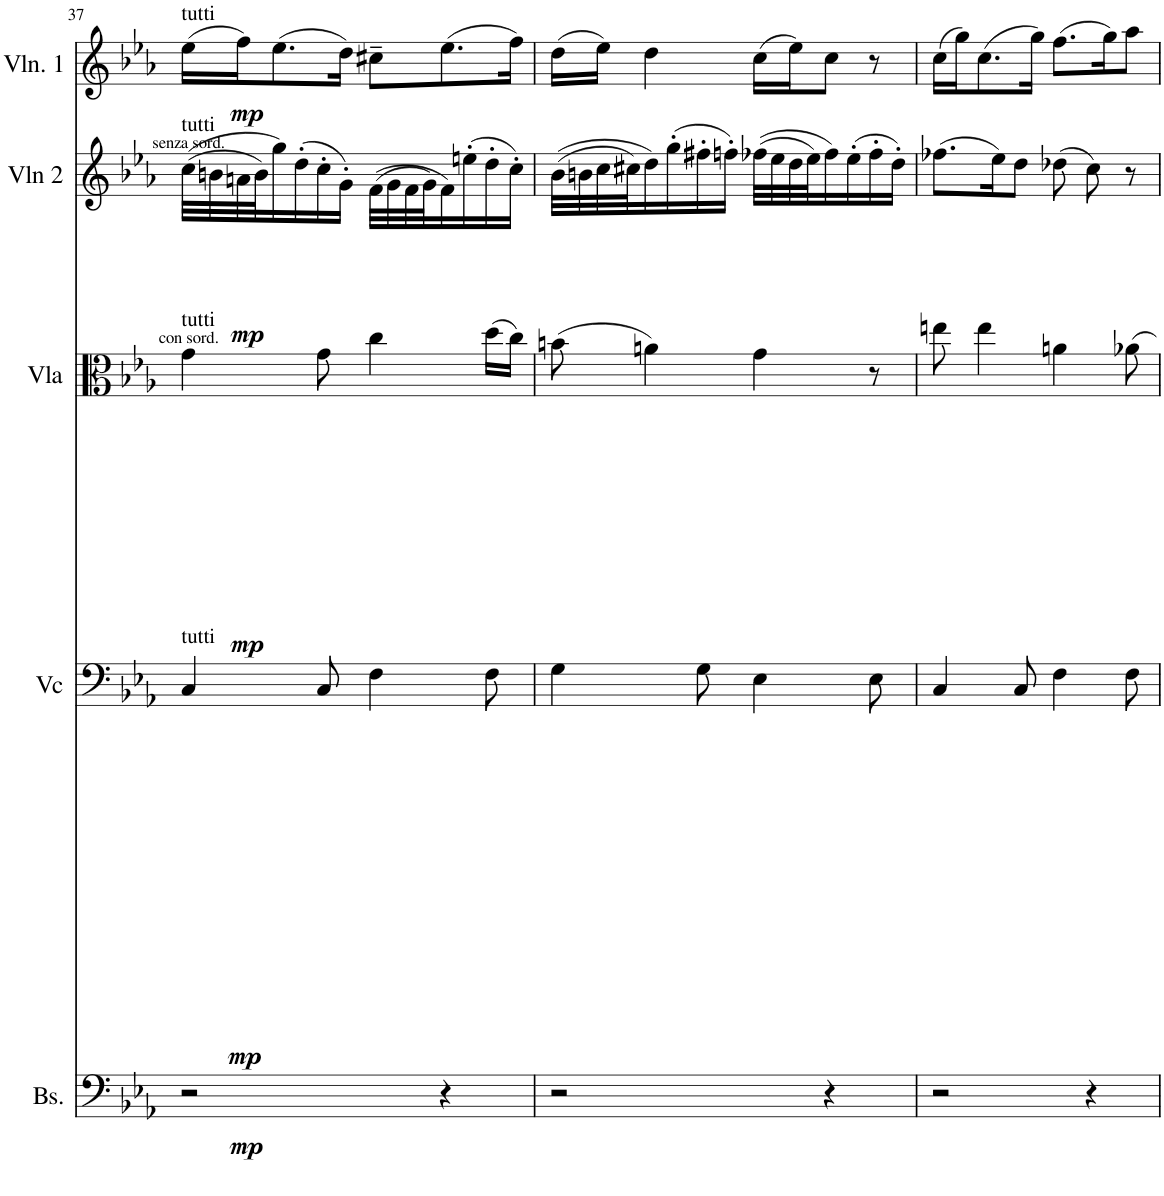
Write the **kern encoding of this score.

**kern	**dynam	**kern	**dynam	**kern	**dynam	**kern	**dynam
*part4	*part4	*part3	*part3	*part2	*part2	*part1	*part1
*staff4	*staff4	*staff3	*staff3	*staff2	*staff2	*staff1	*staff1
*I"Cello	*	*I"Viola	*	*I"Violin 2	*	*I"Violin 1	*
*	*	*I'Vla	*	*I'Vln 2	*	*I'Vln. 1	*
!!LO:PB:g=z
*clefF4	*	*clefC3	*	*clefG2	*	*clefG2	*
*k[b-e-a-]	*	*k[b-e-a-]	*	*k[b-e-a-]	*	*k[b-e-a-]	*
*M6/8	*	*M6/8	*	*M6/8	*	*M6/8	*
=37	=37	=37	=37	=37	=37	=37	=37
!	!	!	!	!	!	!LO:TX:a:t=tutti	!
!	!	!	!	!LO:TX:a:t=tutti	!	!	!
!	!	!LO:TX:a:t=tutti	!	!	!	!	!
!LO:TX:a:t=tutti	!	!	!	!	!	!	!
!	!LO:DY:b	!	!LO:DY:b	!	!LO:DY:b	!	!LO:DY:b
4C/	mp	4g\	mp	((32cc\LLL	mp	(16ee-\LL	mp
.	.	.	.	32bn\	.	.	.
.	.	.	.	32an\	.	16ff\J)	.
.	.	.	.	32b\J)	.	.	.
.	.	.	.	16gg\)	.	(8.ee-\	.
.	.	.	.	(16dd'\	.	.	.
8C/	.	8g\	.	16cc'\	.	.	.
.	.	.	.	16g'\JJ)	.	16dd\Jk)	.
4F\	.	4cc\	.	((32f\LLL	.	8cc#X~\L	.
.	.	.	.	32g\	.	.	.
.	.	.	.	32f\	.	.	.
.	.	.	.	32g\J)	.	.	.
.	.	.	.	16f\)	.	(8.ee-\	.
.	.	.	.	(16een'\	.	.	.
8F\	.	(16dd\LL	.	16dd'\	.	.	.
.	.	16cc\JJ)	.	16cc'\JJ)	.	16ff\Jk)	.
=38	=38	=38	=38	=38	=38	=38	=38
4G\	.	(8bn\	.	((32b-\LLL	.	(16dd\LL	.
.	.	.	.	32bn\	.	.	.
.	.	.	.	32cc\	.	16ee-\JJ)	.
.	.	.	.	32cc#X\J)	.	.	.
.	.	4an\)	.	16dd\)	.	4dd\	.
.	.	.	.	(16gg'\	.	.	.
8G\	.	.	.	16ff#X'\	.	.	.
.	.	.	.	16ffn'\JJ)	.	.	.
4E-\	.	4g\	.	((32ff-X\LLL	.	(16cc\LL	.
.	.	.	.	32ee-\	.	.	.
.	.	.	.	32dd\	.	16ee-\J)	.
.	.	.	.	32ee-\J)	.	.	.
.	.	.	.	16ff-\)	.	8cc\J	.
.	.	.	.	(16ee-'\	.	.	.
8E-\	.	8r	.	16ff-'\	.	8r	.
.	.	.	.	16dd'\JJ)	.	.	.
=39	=39	=39	=39	=39	=39	=39	=39
4C/	.	8een\	.	(8.ff-X\L	.	(16cc\LL	.
.	.	.	.	.	.	16gg\J)	.
.	.	4ee\	.	.	.	(8.cc\	.
.	.	.	.	16ee-\K)	.	.	.
8C/	.	.	.	8dd\J	.	.	.
.	.	.	.	.	.	16gg\Jk)	.
4F\	.	4an\	.	(8dd-X\	.	(8.ff\L	.
.	.	.	.	8cc\)	.	.	.
.	.	.	.	.	.	16gg\K)	.
8F\	.	8a-X\	.	8r	.	8aa-\J	.
=	=	=	=	=	=	=	=
*-	*-	*-	*-	*-	*-	*-	*-
